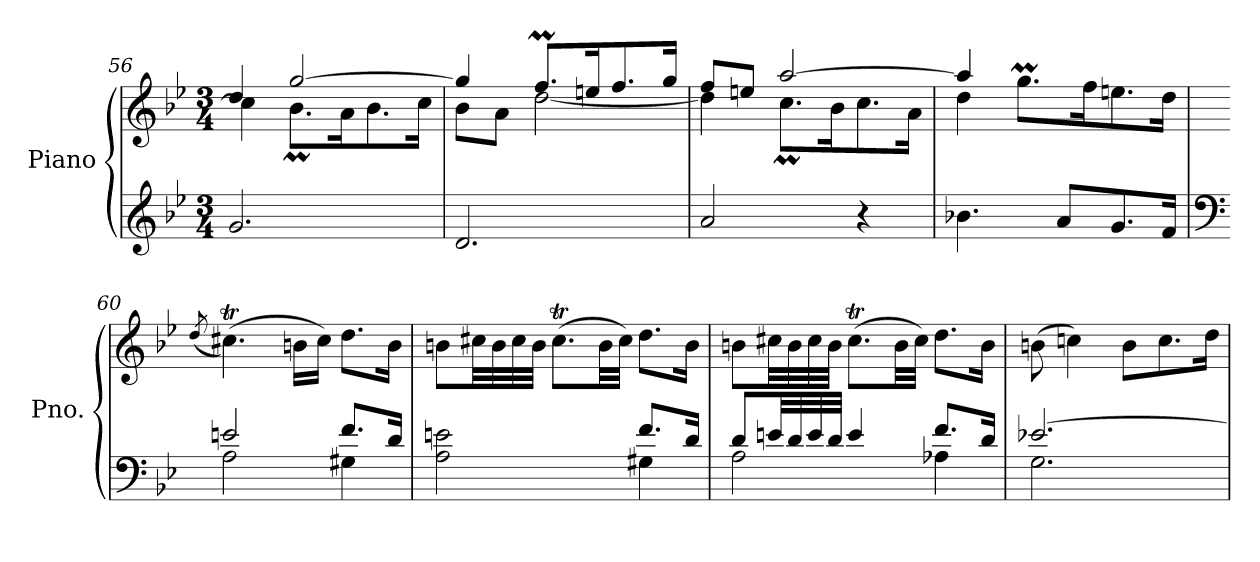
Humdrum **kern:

**kern	**kern
*part1	*part1
*staff2	*staff1
*I"Piano	*
*I'Pno.	*
!!LO:LB:g=z
*clefG2	*clefG2
*k[b-e-]	*k[b-e-]
*M3/4	*M3/4
=56	=56
*	*^
2.g/	4dd/	4cc\]
.	[2gg/	8.b-M\L
.	.	16a\K
.	.	8.b-\
.	.	16cc\Jk
=57	=57	=57
2.d/	4gg/]	8b-\L
.	.	8a\J
.	8.ffM/L	[2dd\
.	16een/K	.
.	8.ff/	.
.	16gg/Jk	.
=58	=58	=58
2a/	8ff/L	4dd\]
.	8een/J	.
.	[2aa/	8.ccM\L
.	.	16b-\K
4r	.	8.cc\
.	.	16a\Jk
=59	=59	=59
4.b-X\	4aa/]	4dd\
.	8.ggM\L	2ryy
8a/L	.	.
.	16ff\K	.
8.g/	8.een\	.
16f/Jk	16dd\Jk	.
*	*v	*v
=60	=60
*clefF4	*
.	(<8qdd/
*^	*
2en/	2A\	(>4.cc#Xt\)
.	.	16bn\LL
.	.	16cc#\JJ)
8.f/L	4G#X\	8.dd\L
16d/Jk	.	16b\Jk
=61	=61	=61
2A\ 2en\	2ryy	8bn\L
.	.	32cc#X\LL
.	.	32b\
.	.	32cc#\
.	.	32b\JJJ
.	.	(>8.cc#t\L
.	.	32b\LL
.	.	32cc#\JJJ)
8.f/L	4G#X\	8.dd\L
16d/Jk	.	16b\Jk
!!LO:LB:g=z
=62	=62	=62
8d/L	2A\	8bn\L
32en/LL	.	32cc#X\LL
32d/	.	32b\
32e/	.	32cc#\
32d/JJJ	.	32b\JJJ
4e/	.	(>8.cc#t\L
.	.	32b\LL
.	.	32cc#\JJJ)
8.f/L	4A-X\	8.dd\L
16d/Jk	.	16b\Jk
=63	=63	=63
[2.e-X/	2.G\	(>8bn\
.	.	4ccn\)
.	.	8b\L
.	.	8.cc\
.	.	16dd\Jk
*v	*v	*
=	=
*-	*-
